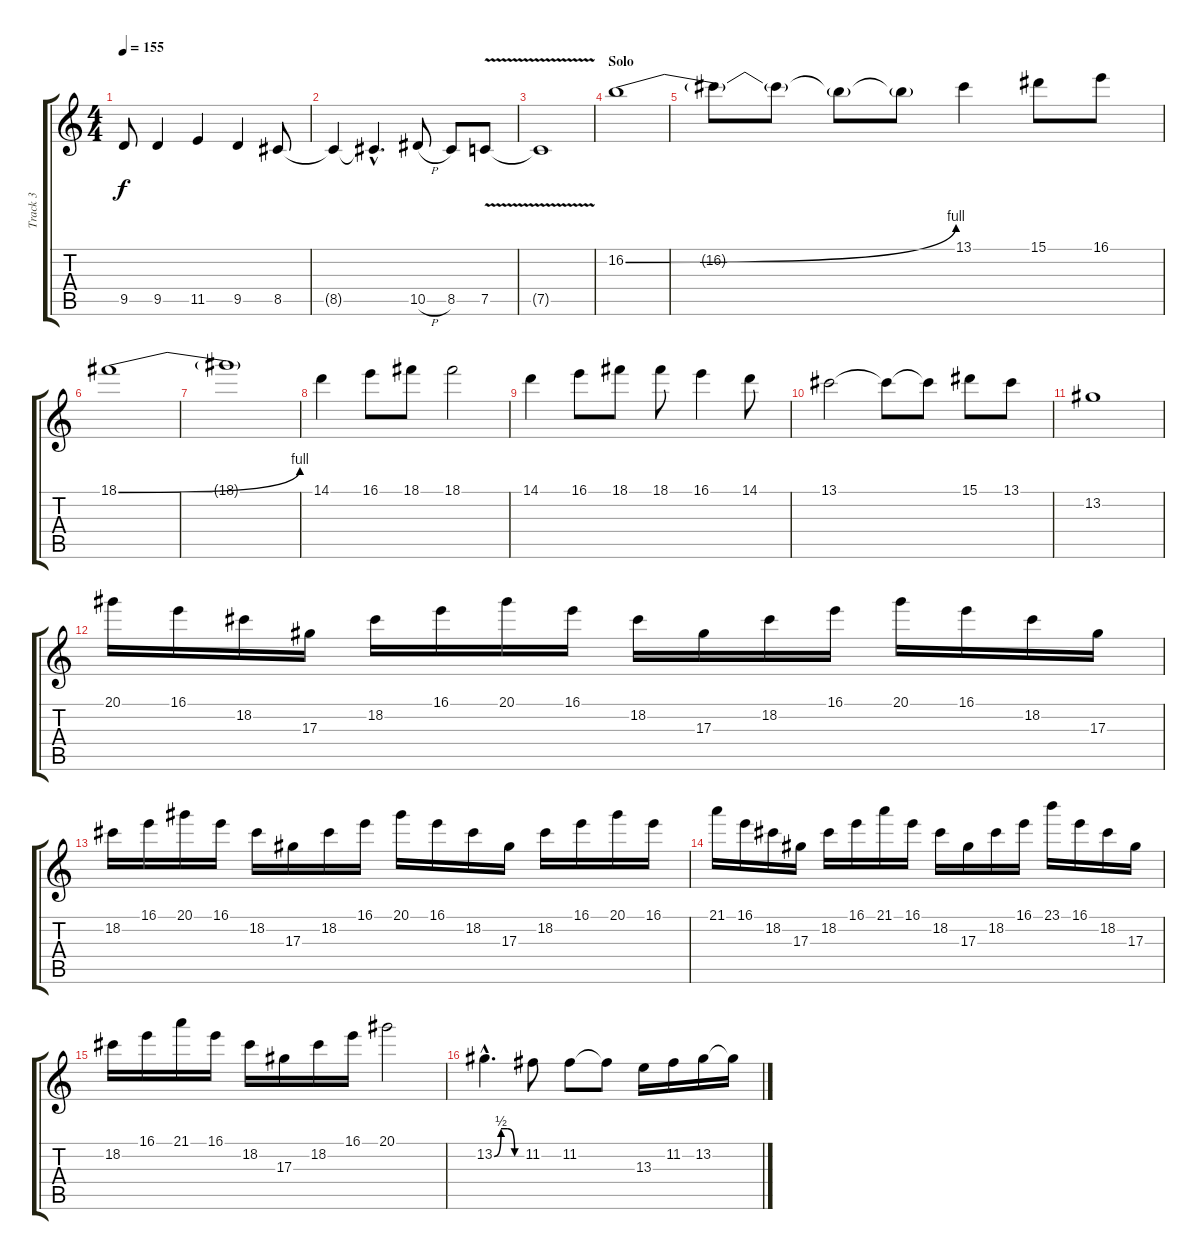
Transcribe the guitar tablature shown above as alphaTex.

\track ("Track 3" "Track 3") {instrument overdrivenguitar}
\staff {score tabs}
\tuning (C4 G3 Eb3 Bb2 F2 C2) {hide}
\ts (4 4)
\tempo 155
\clef g2
\ks c
9.5{t}.8{dy f} 9.5.4 11.5.4 9.5.4 8.5.8 |
8.5{t}.4 8.5{hac t}.4{d} 10.5{h}.8 8.5.8 7.5{v}.8 |
7.5{t}.1 |
\section ("" "Solo")
16.2{be (bend 0 0 60 4)}.1 |
16.2{t}.8 16.2{t}.8 16.2{t}.8 16.2{t}.8 13.1.4 15.1.8 16.1.8 |
18.1{be (bend 0 0 60 4)}.1 |
18.1{t}.1 |
14.1.4 16.1.8 18.1.8 18.1.2 |
14.1.4 16.1.8 18.1.8 18.1.8 16.1.4 14.1.8 |
13.1.2 13.1{t}.8 13.1{t}.8 15.1.8 13.1.8 |
13.2.1 |
20.1.16 16.1.16 18.2.16 17.3.16 18.2.16 16.1.16 20.1.16 16.1.16 18.2.16 17.3.16 18.2.16 16.1.16 20.1.16 16.1.16 18.2.16 17.3.16 |
18.2.16 16.1.16 20.1.16 16.1.16 18.2.16 17.3.16 18.2.16 16.1.16 20.1.16 16.1.16 18.2.16 17.3.16 18.2.16 16.1.16 20.1.16 16.1.16 |
21.1.16 16.1.16 18.2.16 17.3.16 18.2.16 16.1.16 21.1.16 16.1.16 18.2.16 17.3.16 18.2.16 16.1.16 23.1.16 16.1.16 18.2.16 17.3.16 |
18.2.16 16.1.16 21.1.16 16.1.16 18.2.16 17.3.16 18.2.16 16.1.16 20.1.2 |
13.2{be (custom 0 0 15 2 30 2 45 0 60 0) hac}.4{d} 11.2.8 11.2.8 11.2{t}.8 13.3.16 11.2.16 13.2.16 13.2{t}.16
